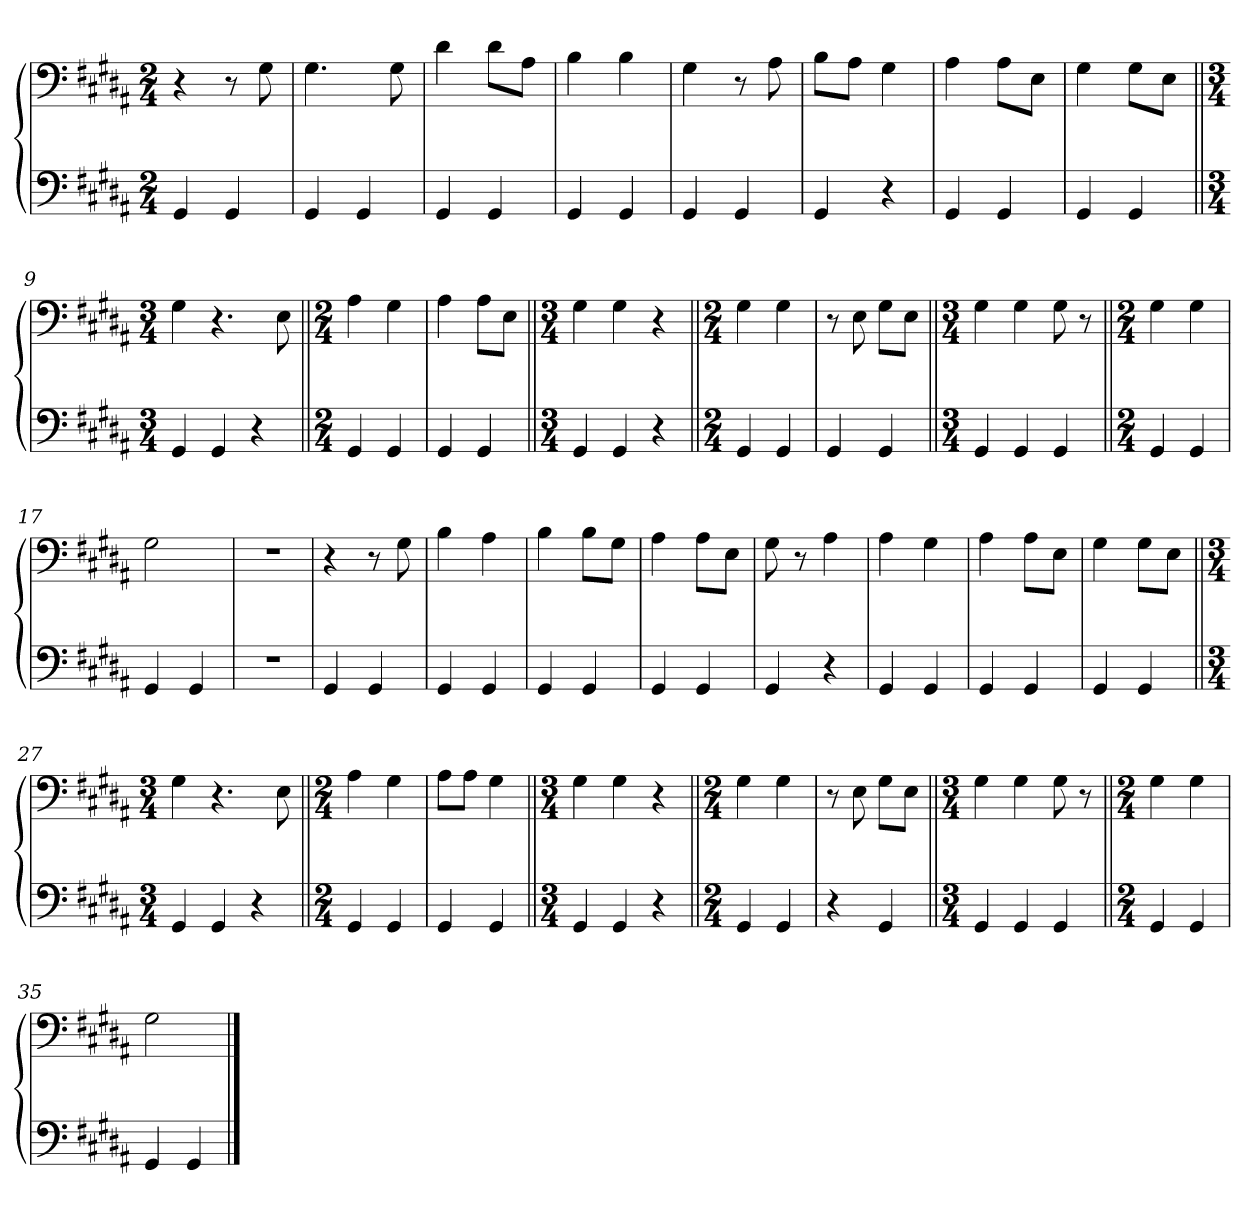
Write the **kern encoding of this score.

**kern	**kern
*part1	*part1
*staff2	*staff1
*clefF4	*clefF4
*k[f#c#g#d#a#]	*k[f#c#g#d#a#]
*M2/4	*M2/4
=1	=1
4GG#/	4r
4GG#/	8r
.	8G#\
=2	=2
4GG#/	4.G#\
4GG#/	.
.	8G#\
=3	=3
4GG#/	4d#\
4GG#/	8d#\L
.	8A#\J
=4	=4
4GG#/	4B\
4GG#/	4B\
=5	=5
4GG#/	4G#\
4GG#/	8r
.	8A#\
=6	=6
4GG#/	8B\L
.	8A#\J
4r	4G#\
=7	=7
4GG#/	4A#\
4GG#/	8A#\L
.	8E\J
=8	=8
4GG#/	4G#\
4GG#/	8G#\L
.	8E\J
=9||	=9||
*M3/4	*M3/4
4GG#/	4G#\
4GG#/	4.r
4r	.
.	8E\
=10||	=10||
*M2/4	*M2/4
4GG#/	4A#\
4GG#/	4G#\
=11	=11
4GG#/	4A#\
4GG#/	8A#\L
.	8E\J
=12||	=12||
*M3/4	*M3/4
4GG#/	4G#\
4GG#/	4G#\
4r	4r
=13||	=13||
*M2/4	*M2/4
4GG#/	4G#\
4GG#/	4G#\
=14	=14
4GG#/	8r
.	8E\
4GG#/	8G#\L
.	8E\J
=15||	=15||
*M3/4	*M3/4
4GG#/	4G#\
4GG#/	4G#\
4GG#/	8G#\
.	8r
=16||	=16||
*M2/4	*M2/4
4GG#/	4G#\
4GG#/	4G#\
=17	=17
4GG#/	2G#\
4GG#/	.
=18	=18
2r	2r
=19	=19
4GG#/	4r
4GG#/	8r
.	8G#\
=20	=20
4GG#/	4B\
4GG#/	4A#\
=21	=21
4GG#/	4B\
4GG#/	8B\L
.	8G#\J
=22	=22
4GG#/	4A#\
4GG#/	8A#\L
.	8E\J
=23	=23
4GG#/	8G#\
.	8r
4r	4A#\
=24	=24
4GG#/	4A#\
4GG#/	4G#\
=25	=25
4GG#/	4A#\
4GG#/	8A#\L
.	8E\J
=26	=26
4GG#/	4G#\
4GG#/	8G#\L
.	8E\J
=27||	=27||
*M3/4	*M3/4
4GG#/	4G#\
4GG#/	4.r
4r	.
.	8E\
=28||	=28||
*M2/4	*M2/4
4GG#/	4A#\
4GG#/	4G#\
=29	=29
4GG#/	8A#\L
.	8A#\J
4GG#/	4G#\
=30||	=30||
*M3/4	*M3/4
4GG#/	4G#\
4GG#/	4G#\
4r	4r
=31||	=31||
*M2/4	*M2/4
4GG#/	4G#\
4GG#/	4G#\
=32	=32
4r	8r
.	8E\
4GG#/	8G#\L
.	8E\J
=33||	=33||
*M3/4	*M3/4
4GG#/	4G#\
4GG#/	4G#\
4GG#/	8G#\
.	8r
=34||	=34||
*M2/4	*M2/4
4GG#/	4G#\
4GG#/	4G#\
=35	=35
4GG#/	2G#\
4GG#/	.
==	==
*-	*-
